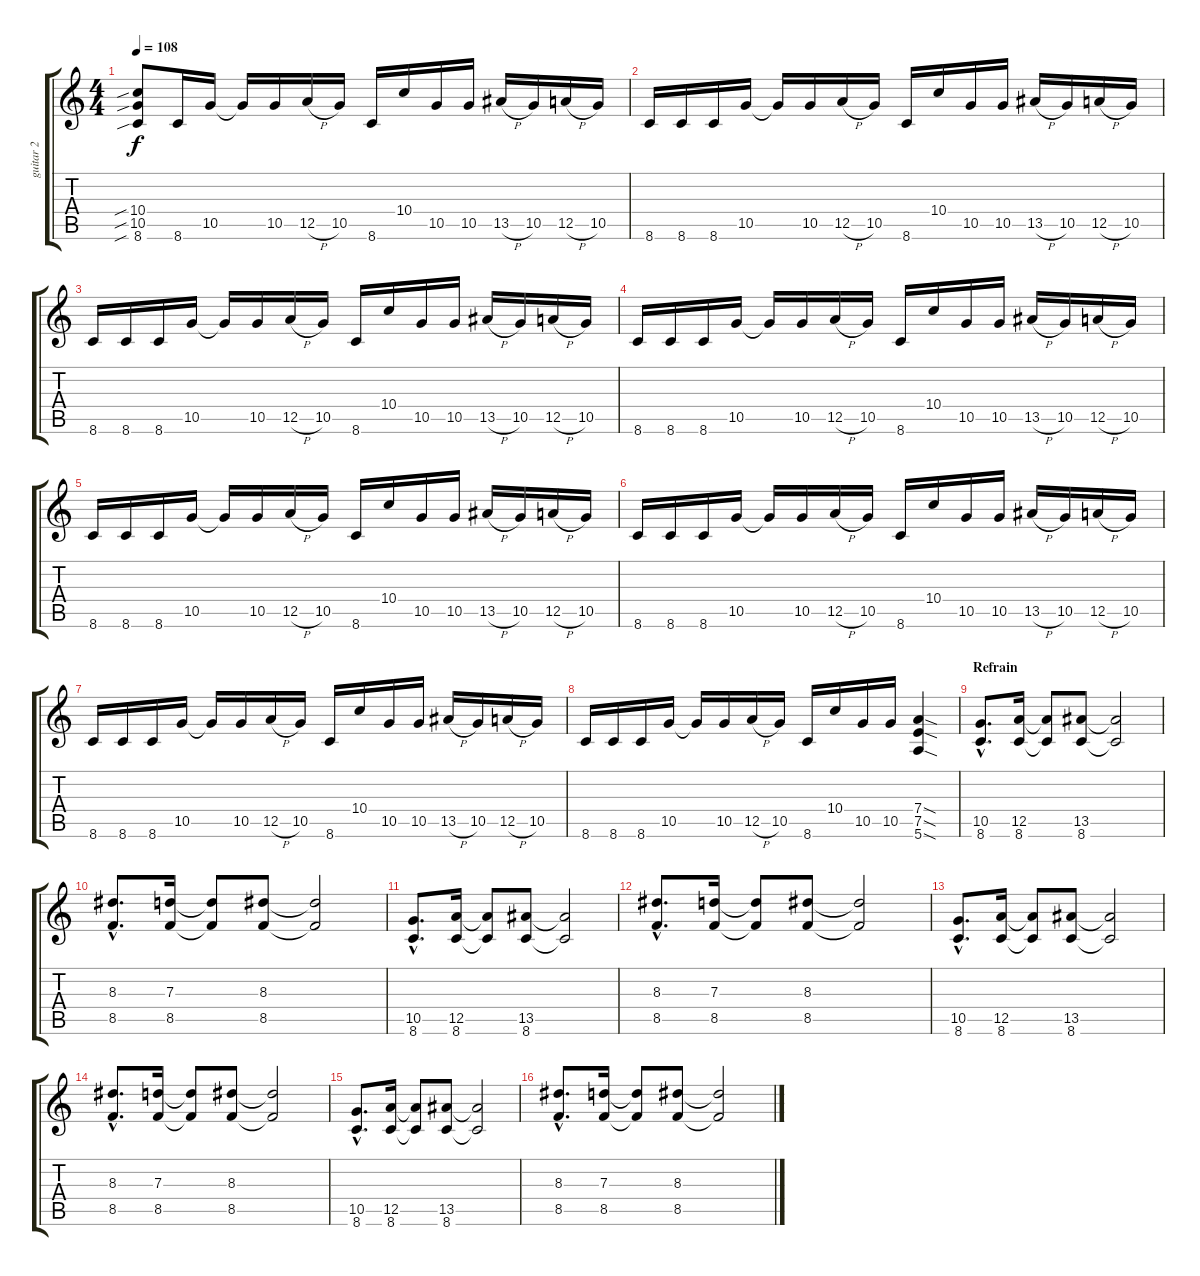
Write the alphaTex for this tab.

\track ("guitar 2" "guitar 2") {instrument distortionguitar}
\staff {score tabs}
\tuning (E4 B3 G3 D3 A2 E2) {hide}
\ts (4 4)
\tempo 108
\clef g2
\ks c
(10.4{sib} 10.5{sib} 8.6{sib}).8{dy f} 8.6.16{instrument electricguitarmuted} 10.5.16{instrument overdrivenguitar} 10.5{t}.16 10.5.16 12.5{h}.16 10.5.16 8.6.16{instrument electricguitarmuted} 10.4.16{instrument overdrivenguitar} 10.5.16 10.5.16 13.5{h}.16 10.5.16 12.5{h}.16 10.5.16 |
8.6.16{instrument electricguitarmuted} 8.6.16 8.6.16 10.5.16{instrument distortionguitar} 10.5{t}.16 10.5.16 12.5{h}.16 10.5.16 8.6.16{instrument electricguitarmuted} 10.4.16{instrument distortionguitar} 10.5.16 10.5.16 13.5{h}.16 10.5.16 12.5{h}.16 10.5.16 |
8.6.16{instrument electricguitarmuted} 8.6.16 8.6.16 10.5.16{instrument distortionguitar} 10.5{t}.16 10.5.16 12.5{h}.16 10.5.16 8.6.16{instrument electricguitarmuted} 10.4.16{instrument distortionguitar} 10.5.16 10.5.16 13.5{h}.16 10.5.16 12.5{h}.16 10.5.16 |
8.6.16{instrument electricguitarmuted} 8.6.16 8.6.16 10.5.16{instrument distortionguitar} 10.5{t}.16 10.5.16 12.5{h}.16 10.5.16 8.6.16{instrument electricguitarmuted} 10.4.16{instrument distortionguitar} 10.5.16 10.5.16 13.5{h}.16 10.5.16 12.5{h}.16 10.5.16 |
8.6.16{instrument electricguitarmuted} 8.6.16 8.6.16 10.5.16{instrument distortionguitar} 10.5{t}.16 10.5.16 12.5{h}.16 10.5.16 8.6.16{instrument electricguitarmuted} 10.4.16{instrument distortionguitar} 10.5.16 10.5.16 13.5{h}.16 10.5.16 12.5{h}.16 10.5.16 |
8.6.16{instrument electricguitarmuted} 8.6.16 8.6.16 10.5.16{instrument distortionguitar} 10.5{t}.16 10.5.16 12.5{h}.16 10.5.16 8.6.16{instrument electricguitarmuted} 10.4.16{instrument distortionguitar} 10.5.16 10.5.16 13.5{h}.16 10.5.16 12.5{h}.16 10.5.16 |
8.6.16{instrument electricguitarmuted} 8.6.16 8.6.16 10.5.16{instrument distortionguitar} 10.5{t}.16 10.5.16 12.5{h}.16 10.5.16 8.6.16{instrument electricguitarmuted} 10.4.16{instrument distortionguitar} 10.5.16 10.5.16 13.5{h}.16 10.5.16 12.5{h}.16 10.5.16 |
8.6.16{instrument electricguitarmuted} 8.6.16 8.6.16 10.5.16{instrument distortionguitar} 10.5{t}.16 10.5.16 12.5{h}.16 10.5.16 8.6.16{instrument electricguitarmuted} 10.4.16{instrument distortionguitar} 10.5.16 10.5.16 (7.4{sod} 7.5{sod} 5.6{sod}).4 |
\section ("" "Refrain")
(10.5{hac} 8.6{hac}).8{d} (12.5 8.6).16 (12.5{t} 8.6{t}).8 (13.5 8.6).8 (13.5{t} 8.6{t}).2 |
(8.3{hac} 8.5{hac}).8{d} (7.3 8.5).16 (7.3{t} 8.5{t}).8 (8.3 8.5).8 (8.3{t} 8.5{t}).2 |
(10.5{hac} 8.6{hac}).8{d} (12.5 8.6).16 (12.5{t} 8.6{t}).8 (13.5 8.6).8 (13.5{t} 8.6{t}).2 |
(8.3{hac} 8.5{hac}).8{d} (7.3 8.5).16 (7.3{t} 8.5{t}).8 (8.3 8.5).8 (8.3{t} 8.5{t}).2 |
(10.5{hac} 8.6{hac}).8{d} (12.5 8.6).16 (12.5{t} 8.6{t}).8 (13.5 8.6).8 (13.5{t} 8.6{t}).2 |
(8.3{hac} 8.5{hac}).8{d} (7.3 8.5).16 (7.3{t} 8.5{t}).8 (8.3 8.5).8 (8.3{t} 8.5{t}).2 |
(10.5{hac} 8.6{hac}).8{d} (12.5 8.6).16 (12.5{t} 8.6{t}).8 (13.5 8.6).8 (13.5{t} 8.6{t}).2 |
(8.3{hac} 8.5{hac}).8{d} (7.3 8.5).16 (7.3{t} 8.5{t}).8 (8.3 8.5).8 (8.3{t} 8.5{t}).2
